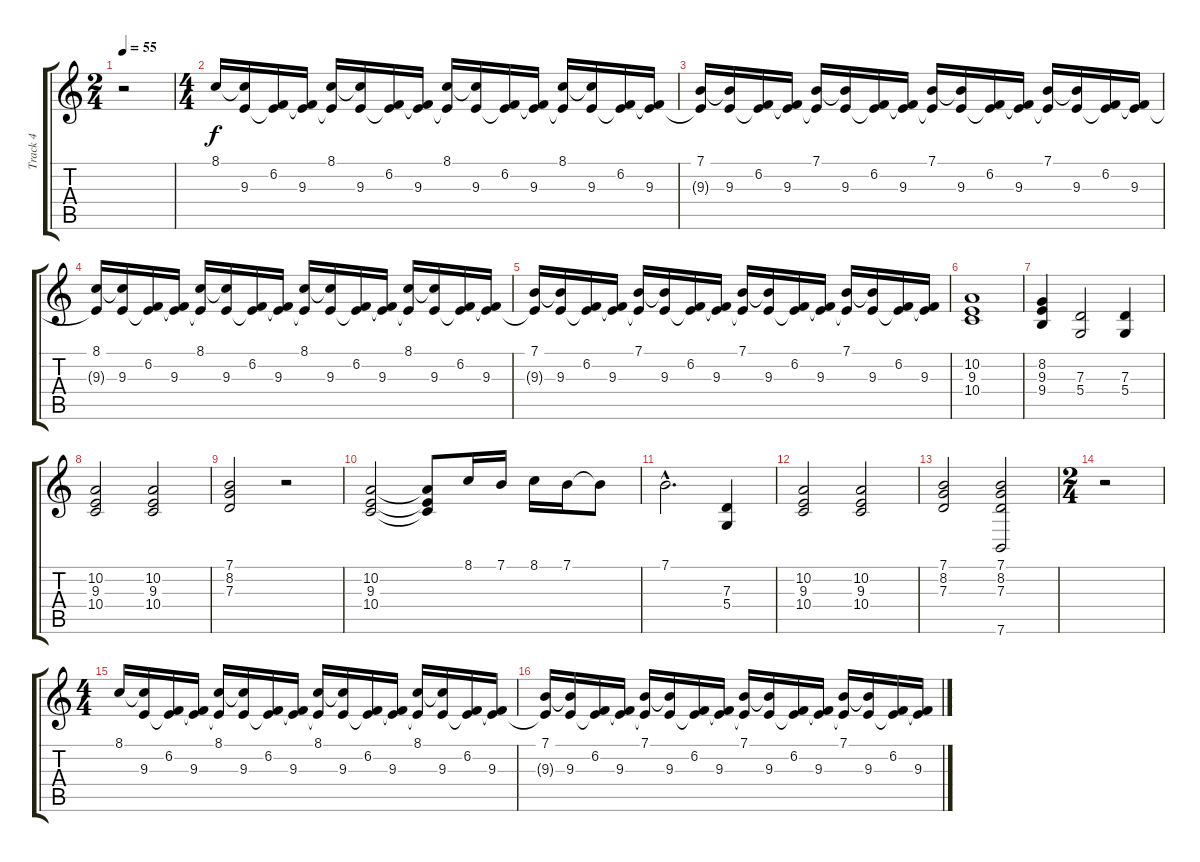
\track ("Track 4" "Track 4") {instrument acousticgrandpiano}
\staff {score tabs}
\tuning (E4 B3 G3 D3 A2 E2) {hide}
\ts (2 4)
\tempo 55
\clef g2
\ks c
r.2{dy f} |
\ts (4 4)
8.1.16 (8.1{t} 9.3).16 (6.2 9.3{t}).16 (6.2{t} 9.3).16 (8.1 9.3{t}).16 (8.1{t} 9.3).16 (6.2 9.3{t}).16 (6.2{t} 9.3).16 (8.1 9.3{t}).16 (8.1{t} 9.3).16 (6.2 9.3{t}).16 (6.2{t} 9.3).16 (8.1 9.3{t}).16 (8.1{t} 9.3).16 (6.2 9.3{t}).16 (6.2{t} 9.3).16 |
(7.1 9.3{t}).16 (7.1{t} 9.3).16 (6.2 9.3{t}).16 (6.2{t} 9.3).16 (7.1 9.3{t}).16 (7.1{t} 9.3).16 (6.2 9.3{t}).16 (6.2{t} 9.3).16 (7.1 9.3{t}).16 (7.1{t} 9.3).16 (6.2 9.3{t}).16 (6.2{t} 9.3).16 (7.1 9.3{t}).16 (7.1{t} 9.3).16 (6.2 9.3{t}).16 (6.2{t} 9.3).16 |
(8.1 9.3{t}).16 (8.1{t} 9.3).16 (6.2 9.3{t}).16 (6.2{t} 9.3).16 (8.1 9.3{t}).16 (8.1{t} 9.3).16 (6.2 9.3{t}).16 (6.2{t} 9.3).16 (8.1 9.3{t}).16 (8.1{t} 9.3).16 (6.2 9.3{t}).16 (6.2{t} 9.3).16 (8.1 9.3{t}).16 (8.1{t} 9.3).16 (6.2 9.3{t}).16 (6.2{t} 9.3).16 |
(7.1 9.3{t}).16 (7.1{t} 9.3).16 (6.2 9.3{t}).16 (6.2{t} 9.3).16 (7.1 9.3{t}).16 (7.1{t} 9.3).16 (6.2 9.3{t}).16 (6.2{t} 9.3).16 (7.1 9.3{t}).16 (7.1{t} 9.3).16 (6.2 9.3{t}).16 (6.2{t} 9.3).16 (7.1 9.3{t}).16 (7.1{t} 9.3).16 (6.2 9.3{t}).16 (6.2{t} 9.3).16 |
(10.2 9.3 10.4).1 |
(8.2 9.3 9.4).4 (7.3 5.4).2 (7.3 5.4).4 |
(10.2 9.3 10.4).2 (10.2 9.3 10.4).2 |
(7.1 8.2 7.3).2 r.2 |
(10.2 9.3 10.4).2 (10.2{t} 9.3{t} 10.4{t}).8 8.1.16 7.1.16 8.1.16 7.1.16 7.1{t}.8 |
7.1{hac}.2{d} (7.3 5.4).4 |
(10.2 9.3 10.4).2 (10.2 9.3 10.4).2 |
(7.1 8.2 7.3).2 (7.1 8.2 7.3 7.6).2 |
\ts (2 4)
r.2 |
\ts (4 4)
8.1.16 (8.1{t} 9.3).16 (6.2 9.3{t}).16 (6.2{t} 9.3).16 (8.1 9.3{t}).16 (8.1{t} 9.3).16 (6.2 9.3{t}).16 (6.2{t} 9.3).16 (8.1 9.3{t}).16 (8.1{t} 9.3).16 (6.2 9.3{t}).16 (6.2{t} 9.3).16 (8.1 9.3{t}).16 (8.1{t} 9.3).16 (6.2 9.3{t}).16 (6.2{t} 9.3).16 |
(7.1 9.3{t}).16 (7.1{t} 9.3).16 (6.2 9.3{t}).16 (6.2{t} 9.3).16 (7.1 9.3{t}).16 (7.1{t} 9.3).16 (6.2 9.3{t}).16 (6.2{t} 9.3).16 (7.1 9.3{t}).16 (7.1{t} 9.3).16 (6.2 9.3{t}).16 (6.2{t} 9.3).16 (7.1 9.3{t}).16 (7.1{t} 9.3).16 (6.2 9.3{t}).16 (6.2{t} 9.3).16
